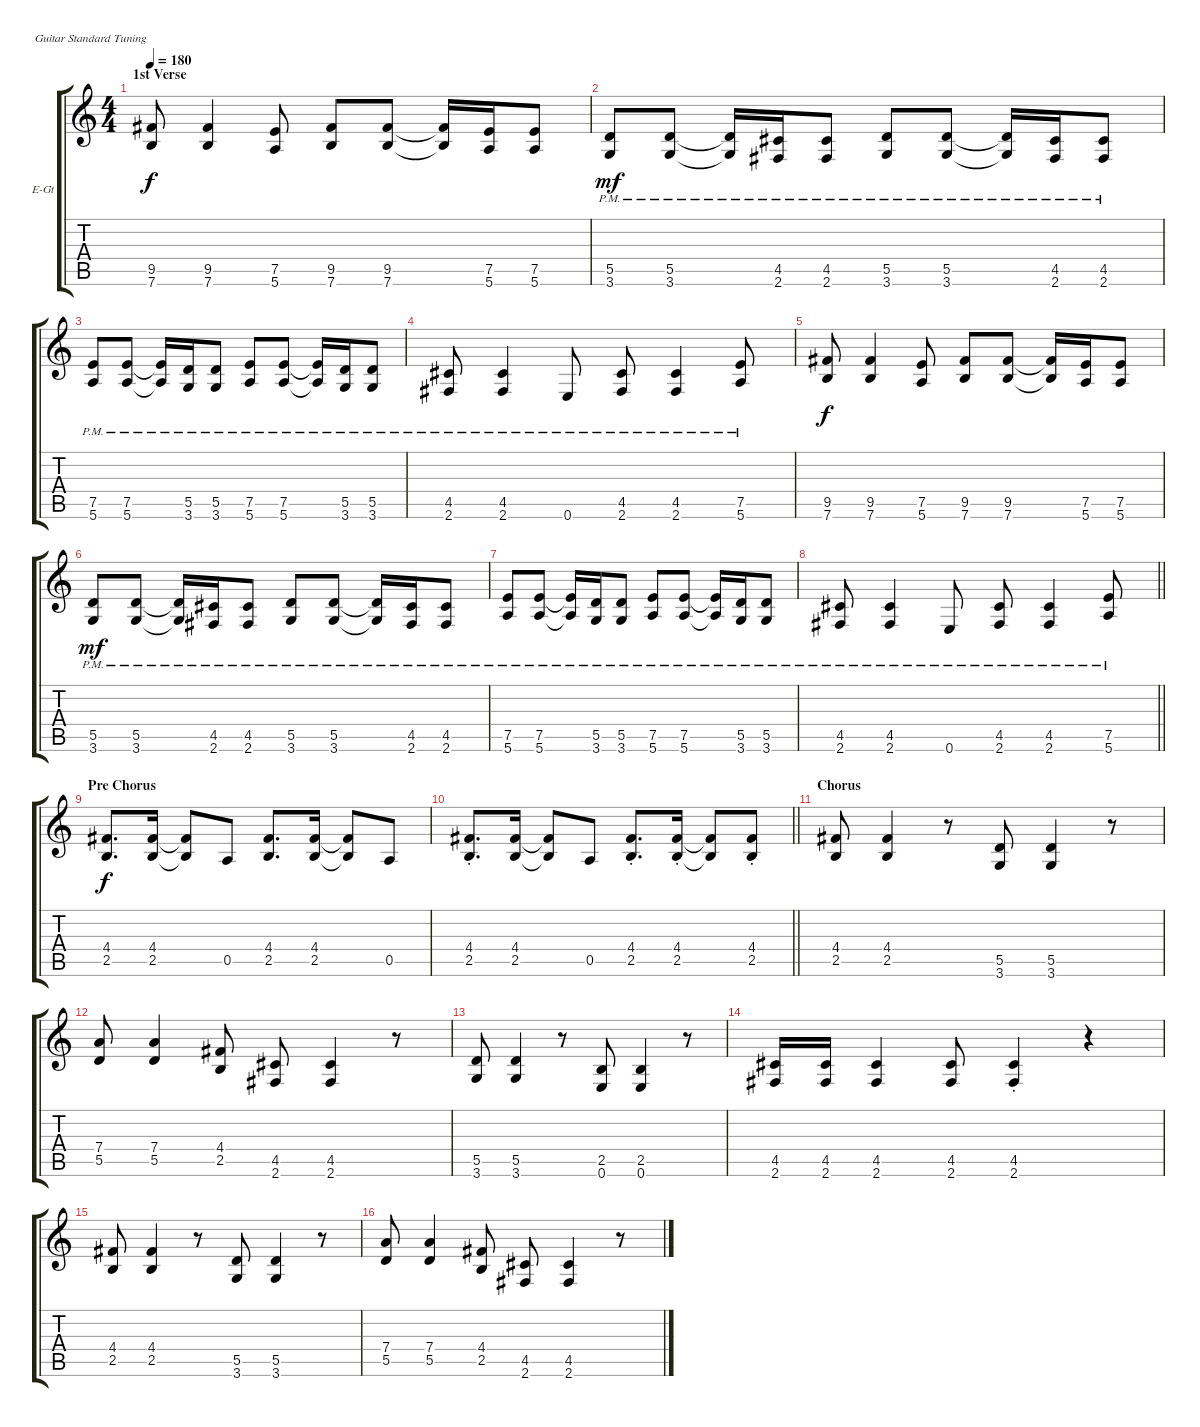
\bracketExtendMode groupsimilarinstruments
\firstSystemTrackNameOrientation horizontal
\otherSystemsTrackNameOrientation horizontal
\track ("Gtr. II Rhytm" "E-Gt") {instrument overdrivenguitar}
\staff {score tabs}
\tuning (E4 B3 G3 D3 A2 E2)
\ts (4 4)
\section ("" "1st Verse")
\tempo 180
\clef g2
\ks c
(9.5 7.6).8{dy f} (9.5 7.6).4 (7.5 5.6).8 (9.5 7.6).8 (9.5 7.6).8 (9.5{t} 7.6{t}).16 (7.5 5.6).16 (7.5 5.6).8 |
(5.5{pm} 3.6{pm}).8{dy mf} (5.5{pm} 3.6{pm}).8 (5.5{pm t} 3.6{pm t}).16 (4.5{pm} 2.6{pm}).16 (4.5{pm} 2.6{pm}).8 (5.5{pm} 3.6{pm}).8 (5.5{pm} 3.6{pm}).8 (5.5{pm t} 3.6{pm t}).16 (4.5{pm} 2.6{pm}).16 (4.5{pm} 2.6{pm}).8 |
(7.5{pm} 5.6{pm}).8 (7.5{pm} 5.6{pm}).8 (7.5{pm t} 5.6{pm t}).16 (5.5{pm} 3.6{pm}).16 (5.5{pm} 3.6{pm}).8 (7.5{pm} 5.6{pm}).8 (7.5{pm} 5.6{pm}).8 (7.5{pm t} 5.6{pm t}).16 (5.5{pm} 3.6{pm}).16 (5.5{pm} 3.6{pm}).8 |
(4.5{pm} 2.6{pm}).8 (4.5{pm} 2.6{pm}).4 0.6{pm}.8 (4.5{pm} 2.6{pm}).8 (4.5{pm} 2.6{pm}).4 (7.5{pm} 5.6{pm}).8 |
(9.5 7.6).8{dy f} (9.5 7.6).4 (7.5 5.6).8 (9.5 7.6).8 (9.5 7.6).8 (9.5{t} 7.6{t}).16 (7.5 5.6).16 (7.5 5.6).8 |
(5.5{pm} 3.6{pm}).8{dy mf} (5.5{pm} 3.6{pm}).8 (5.5{pm t} 3.6{pm t}).16 (4.5{pm} 2.6{pm}).16 (4.5{pm} 2.6{pm}).8 (5.5{pm} 3.6{pm}).8 (5.5{pm} 3.6{pm}).8 (5.5{pm t} 3.6{pm t}).16 (4.5{pm} 2.6{pm}).16 (4.5{pm} 2.6{pm}).8 |
(7.5{pm} 5.6{pm}).8 (7.5{pm} 5.6{pm}).8 (7.5{pm t} 5.6{pm t}).16 (5.5{pm} 3.6{pm}).16 (5.5{pm} 3.6{pm}).8 (7.5{pm} 5.6{pm}).8 (7.5{pm} 5.6{pm}).8 (7.5{pm t} 5.6{pm t}).16 (5.5{pm} 3.6{pm}).16 (5.5{pm} 3.6{pm}).8 |
\barLineRight lightlight
(4.5{pm} 2.6{pm}).8 (4.5{pm} 2.6{pm}).4 0.6{pm}.8 (4.5{pm} 2.6{pm}).8 (4.5{pm} 2.6{pm}).4 (7.5{pm} 5.6{pm}).8 |
\section ("" "Pre Chorus")
(4.4 2.5).8{d dy f} (4.4 2.5).16 (4.4{t} 2.5{t}).8 0.5.8 (4.4 2.5).8{d} (4.4 2.5).16 (4.4{t} 2.5{t}).8 0.5.8 |
\barLineRight lightlight
(4.4{st} 2.5{st}).8{d} (4.4 2.5).16 (4.4{t} 2.5{t}).8 0.5.8 (4.4{st} 2.5{st}).8{d} (4.4{st} 2.5{st}).16 (4.4{t} 2.5{t}).8 (4.4{st} 2.5{st}).8 |
\section ("" "Chorus")
(4.4 2.5).8 (4.4 2.5).4 r.8 (5.5 3.6).8 (5.5 3.6).4 r.8 |
(7.4 5.5).8 (7.4 5.5).4 (4.4 2.5).8 (4.5 2.6).8 (4.5 2.6).4 r.8 |
(5.5 3.6).8 (5.5 3.6).4 r.8 (2.5 0.6).8 (2.5 0.6).4 r.8 |
(4.5 2.6).16 (4.5 2.6).16 (4.5 2.6).4 (4.5 2.6).8 (4.5{st} 2.6{st}).4 r.4 |
(4.4 2.5).8 (4.4 2.5).4 r.8 (5.5 3.6).8 (5.5 3.6).4 r.8 |
(7.4 5.5).8 (7.4 5.5).4 (4.4 2.5).8 (4.5 2.6).8 (4.5 2.6).4 r.8
